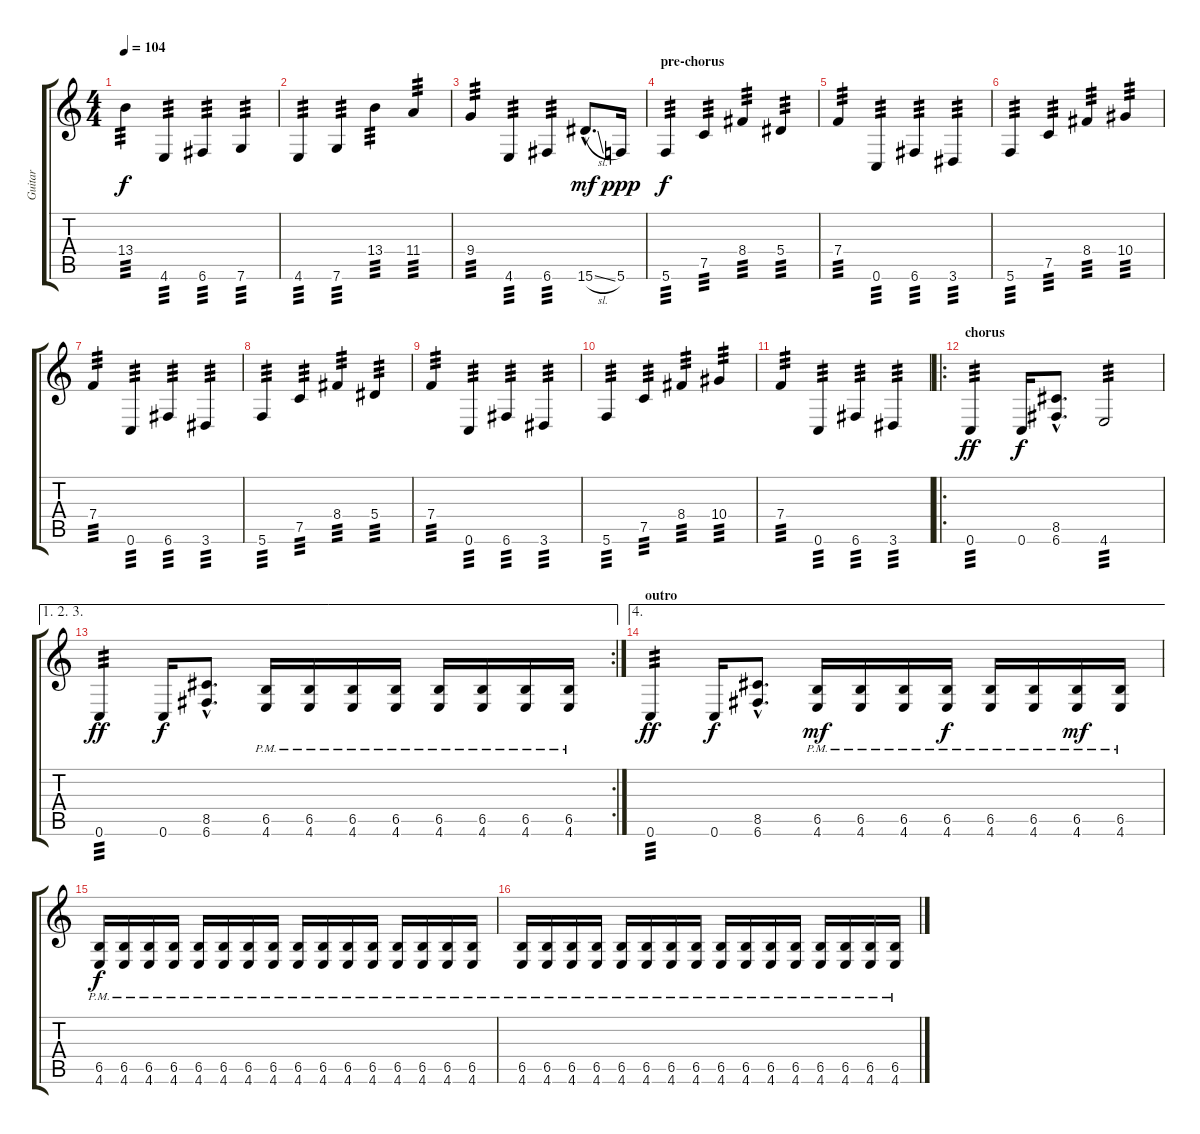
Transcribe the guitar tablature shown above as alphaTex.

\track ("Guitar" "Guitar") {instrument overdrivenguitar}
\staff {score tabs}
\tuning (C4 G3 Eb3 Bb2 F2 C2) {hide}
\ts (4 4)
\tempo 104
\clef g2
\ks c
13.4.4{tp 3 dy f} 4.6.4{tp 3} 6.6.4{tp 3} 7.6.4{tp 3} |
4.6.4{tp 3} 7.6.4{tp 3} 13.4.4{tp 3} 11.4.4{tp 3} |
9.4.4{tp 3} 4.6.4{tp 3} 6.6.4{tp 3} 15.6{sl hac}.8{d dy mf} 5.6.16{dy ppp} |
\section ("" "pre-chorus")
5.6.4{tp 3 dy f} 7.5.4{tp 3} 8.4.4{tp 3} 5.4.4{tp 3} |
7.4.4{tp 3} 0.6.4{tp 3} 6.6.4{tp 3} 3.6.4{tp 3} |
5.6.4{tp 3} 7.5.4{tp 3} 8.4.4{tp 3} 10.4.4{tp 3} |
7.4.4{tp 3} 0.6.4{tp 3} 6.6.4{tp 3} 3.6.4{tp 3} |
5.6.4{tp 3} 7.5.4{tp 3} 8.4.4{tp 3} 5.4.4{tp 3} |
7.4.4{tp 3} 0.6.4{tp 3} 6.6.4{tp 3} 3.6.4{tp 3} |
5.6.4{tp 3} 7.5.4{tp 3} 8.4.4{tp 3} 10.4.4{tp 3} |
7.4.4{tp 3} 0.6.4{tp 3} 6.6.4{tp 3} 3.6.4{tp 3} |
\ro
\section ("" "chorus")
0.6.4{tp 3 dy ff} 0.6.16{dy f} (8.5{hac} 6.6{hac}).8{d} 4.6.2{tp 3} |
\ae (1 2 3)
\rc 2
0.6.4{tp 3 dy ff} 0.6.16{dy f} (8.5{hac} 6.6{hac}).8{d} (6.5{pm} 4.6{pm}).16 (6.5{pm} 4.6{pm}).16 (6.5{pm} 4.6{pm}).16 (6.5{pm} 4.6{pm}).16 (6.5{pm} 4.6{pm}).16 (6.5{pm} 4.6{pm}).16 (6.5{pm} 4.6{pm}).16 (6.5{pm} 4.6{pm}).16 |
\ae 4
\section ("" "outro")
0.6.4{tp 3 dy ff} 0.6.16{dy f} (8.5{hac} 6.6{hac}).8{d} (6.5{pm} 4.6{pm}).16{dy mf} (6.5{pm} 4.6{pm}).16 (6.5{pm} 4.6{pm}).16 (6.5{pm} 4.6{pm}).16{dy f} (6.5{pm} 4.6{pm}).16 (6.5{pm} 4.6{pm}).16 (6.5{pm} 4.6{pm}).16{dy mf} (6.5{pm} 4.6{pm}).16 |
(6.5{pm} 4.6{pm}).16{dy f} (6.5{pm} 4.6{pm}).16 (6.5{pm} 4.6{pm}).16 (6.5{pm} 4.6{pm}).16 (6.5{pm} 4.6{pm}).16 (6.5{pm} 4.6{pm}).16 (6.5{pm} 4.6{pm}).16 (6.5{pm} 4.6{pm}).16 (6.5{pm} 4.6{pm}).16 (6.5{pm} 4.6{pm}).16 (6.5{pm} 4.6{pm}).16 (6.5{pm} 4.6{pm}).16 (6.5{pm} 4.6{pm}).16 (6.5{pm} 4.6{pm}).16 (6.5{pm} 4.6{pm}).16 (6.5{pm} 4.6{pm}).16 |
(6.5{pm} 4.6{pm}).16 (6.5{pm} 4.6{pm}).16 (6.5{pm} 4.6{pm}).16 (6.5{pm} 4.6{pm}).16 (6.5{pm} 4.6{pm}).16 (6.5{pm} 4.6{pm}).16 (6.5{pm} 4.6{pm}).16 (6.5{pm} 4.6{pm}).16 (6.5{pm} 4.6{pm}).16 (6.5{pm} 4.6{pm}).16 (6.5{pm} 4.6{pm}).16 (6.5{pm} 4.6{pm}).16 (6.5{pm} 4.6{pm}).16 (6.5{pm} 4.6{pm}).16 (6.5{pm} 4.6{pm}).16 (6.5{pm} 4.6{pm}).16
